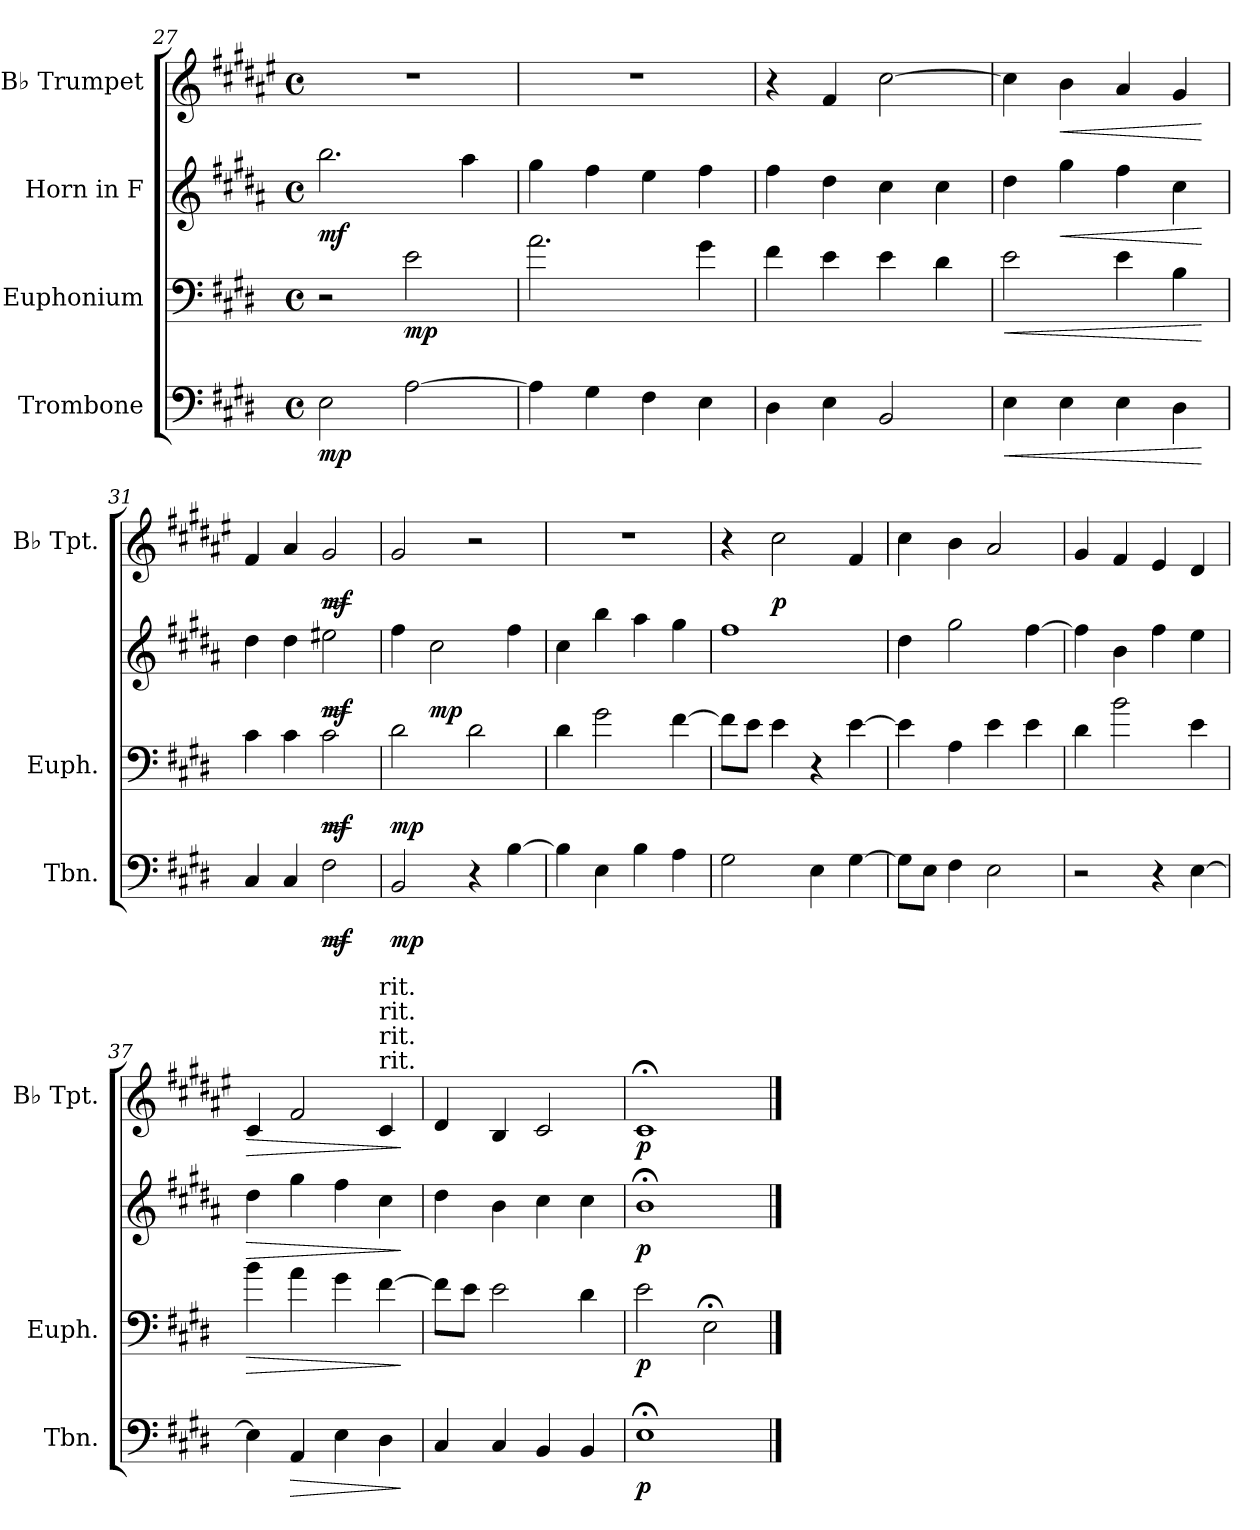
**kern	**dynam	**kern	**dynam	**kern	**dynam	**kern	**dynam
*part4	*part4	*part3	*part3	*part2	*part2	*part1	*part1
*staff4	*staff4	*staff3	*staff3	*staff2	*staff2	*staff1	*staff1
*I"Trombone	*	*I"Euphonium	*	*I"Horn in F	*	*I"B♭ Trumpet	*
*I'Tbn.	*	*I'Euph.	*	*	*	*I'B♭ Tpt.	*
*clefF4	*	*clefF4	*	*clefG2	*	*clefG2	*
*	*	*	*	*ITrd4c7	*	*ITrd1c2	*
*k[f#c#g#d#]	*	*k[f#c#g#d#]	*	*k[f#c#g#d#]	*	*k[f#c#g#d#]	*
*M4/4	*	*M4/4	*	*M4/4	*	*M4/4	*
*met(c)	*	*met(c)	*	*met(c)	*	*met(c)	*
=27	=27	=27	=27	=27	=27	=27	=27
!	!LO:DY:b	!	!	!	!LO:DY:b	!	!
2E\	mp	2r	.	2.ee\	mf	1r	.
!	!	!	!LO:DY:b	!	!	!	!
[2A\	.	2e\	mp	.	.	.	.
.	.	.	.	4dd#\	.	.	.
=28	=28	=28	=28	=28	=28	=28	=28
4A\]	.	2.a\	.	4cc#\	.	1r	.
4G#\	.	.	.	4b\	.	.	.
4F#\	.	.	.	4a\	.	.	.
4E\	.	4g#\	.	4b\	.	.	.
=29	=29	=29	=29	=29	=29	=29	=29
4D#\	.	4f#\	.	4b\	.	4r	.
4E\	.	4e\	.	4g#\	.	4e/	.
2BB/	.	4e\	.	4f#\	.	[2b\	.
.	.	4d#\	.	4f#\	.	.	.
!!LO:LB:g=z
=30	=30	=30	=30	=30	=30	=30	=30
!	!LO:HP:b	!	!LO:HP:b	!	!	!	!
4E\	<	2e\	<	4g#\	.	4b\]	.
!	!	!	!	!	!LO:HP:b	!	!LO:HP:b
4E\	.	.	.	4cc#\	<	4a\	<
4E\	.	4e\	.	4b\	.	4g#/	.
4D#\	.	4B\	.	4f#\	.	4f#/	.
.	[	.	[	.	[	.	[
=31	=31	=31	=31	=31	=31	=31	=31
4C#/	.	4c#\	.	4g#\	.	4e/	.
4C#/	.	4c#\	.	4g#\	.	4g#/	.
!	!LO:HP:b	!	!LO:HP:b	!	!LO:HP:b	!	!LO:HP:b
!	!LO:DY:n=1:b	!	!LO:DY:n=1:b	!	!LO:DY:n=1:b	!	!LO:DY:n=1:b
2F#\	> mf	2c#\	> mf	2a#X\	> mf	2f#/	> mf
.	]	.	]	.	]	.	]
=32	=32	=32	=32	=32	=32	=32	=32
!	!LO:DY:b	!	!LO:DY:b	!	!	!	!
2BB/	mp	2d#\	mp	4b\	.	2f#/	.
!	!	!	!	!	!LO:DY:b	!	!
.	.	.	.	2f#\	mp	.	.
4r	.	2d#\	.	.	.	2r	.
[4B\	.	.	.	4b\	.	.	.
=33	=33	=33	=33	=33	=33	=33	=33
4B\]	.	4d#\	.	4f#\	.	1r	.
4E\	.	2g#\	.	4ee\	.	.	.
4B\	.	.	.	4dd#\	.	.	.
4A\	.	[4f#\	.	4cc#\	.	.	.
=34	=34	=34	=34	=34	=34	=34	=34
2G#\	.	8f#\L]	.	1b	.	4r	.
.	.	8e\J	.	.	.	.	.
!	!	!	!	!	!	!	!LO:DY:b
.	.	4e\	.	.	.	2b\	p
4E\	.	4r	.	.	.	.	.
[4G#\	.	[4e\	.	.	.	4e/	.
=35	=35	=35	=35	=35	=35	=35	=35
8G#\L]	.	4e\]	.	4g#\	.	4b\	.
8E\J	.	.	.	.	.	.	.
4F#\	.	4A\	.	2cc#\	.	4a\	.
2E\	.	4e\	.	.	.	2g#/	.
.	.	4e\	.	[4b\	.	.	.
=36	=36	=36	=36	=36	=36	=36	=36
2r	.	4d#\	.	4b\]	.	4f#/	.
.	.	2b\	.	4e\	.	4e/	.
4r	.	.	.	4b\	.	4d#/	.
[4E\	.	4e\	.	4a\	.	4c#/	.
!!LO:PB:g=z
=37	=37	=37	=37	=37	=37	=37	=37
!	!	!	!LO:HP:b	!	!LO:HP:b	!	!LO:HP:b
4E\]	.	4b\	>	4g#\	>	4B/	>
!	!LO:HP:b	!	!	!	!	!	!
4AA/	>	4a\	.	4cc#\	.	2e/	.
4E\	.	4g#\	.	4b\	.	.	.
!	!	!	!	!	!	!LO:TX:a:t=rit.	!
!	!	!	!	!	!	!LO:TX:a:t=rit.	!
!	!	!	!	!	!	!LO:TX:a:t=rit.	!
!	!	!	!	!	!	!LO:TX:a:t=rit.	!
4D#\	.	[4f#\	.	4f#\	.	4B/	.
.	]	.	]	.	]	.	]
=38	=38	=38	=38	=38	=38	=38	=38
4C#/	.	8f#\L]	.	4g#\	.	4c#/	.
.	.	8e\J	.	.	.	.	.
4C#/	.	2e\	.	4e\	.	4A/	.
4BB/	.	.	.	4f#\	.	2B/	.
4BB/	.	4d#\	.	4f#\	.	.	.
=39	=39	=39	=39	=39	=39	=39	=39
!	!LO:DY:b	!	!LO:DY:b	!	!LO:DY:b	!	!LO:DY:b
1E;<	p	2e\	p	1e;<	p	1B;<	p
.	.	2E;<\	.	.	.	.	.
==	==	==	==	==	==	==	==
*-	*-	*-	*-	*-	*-	*-	*-
